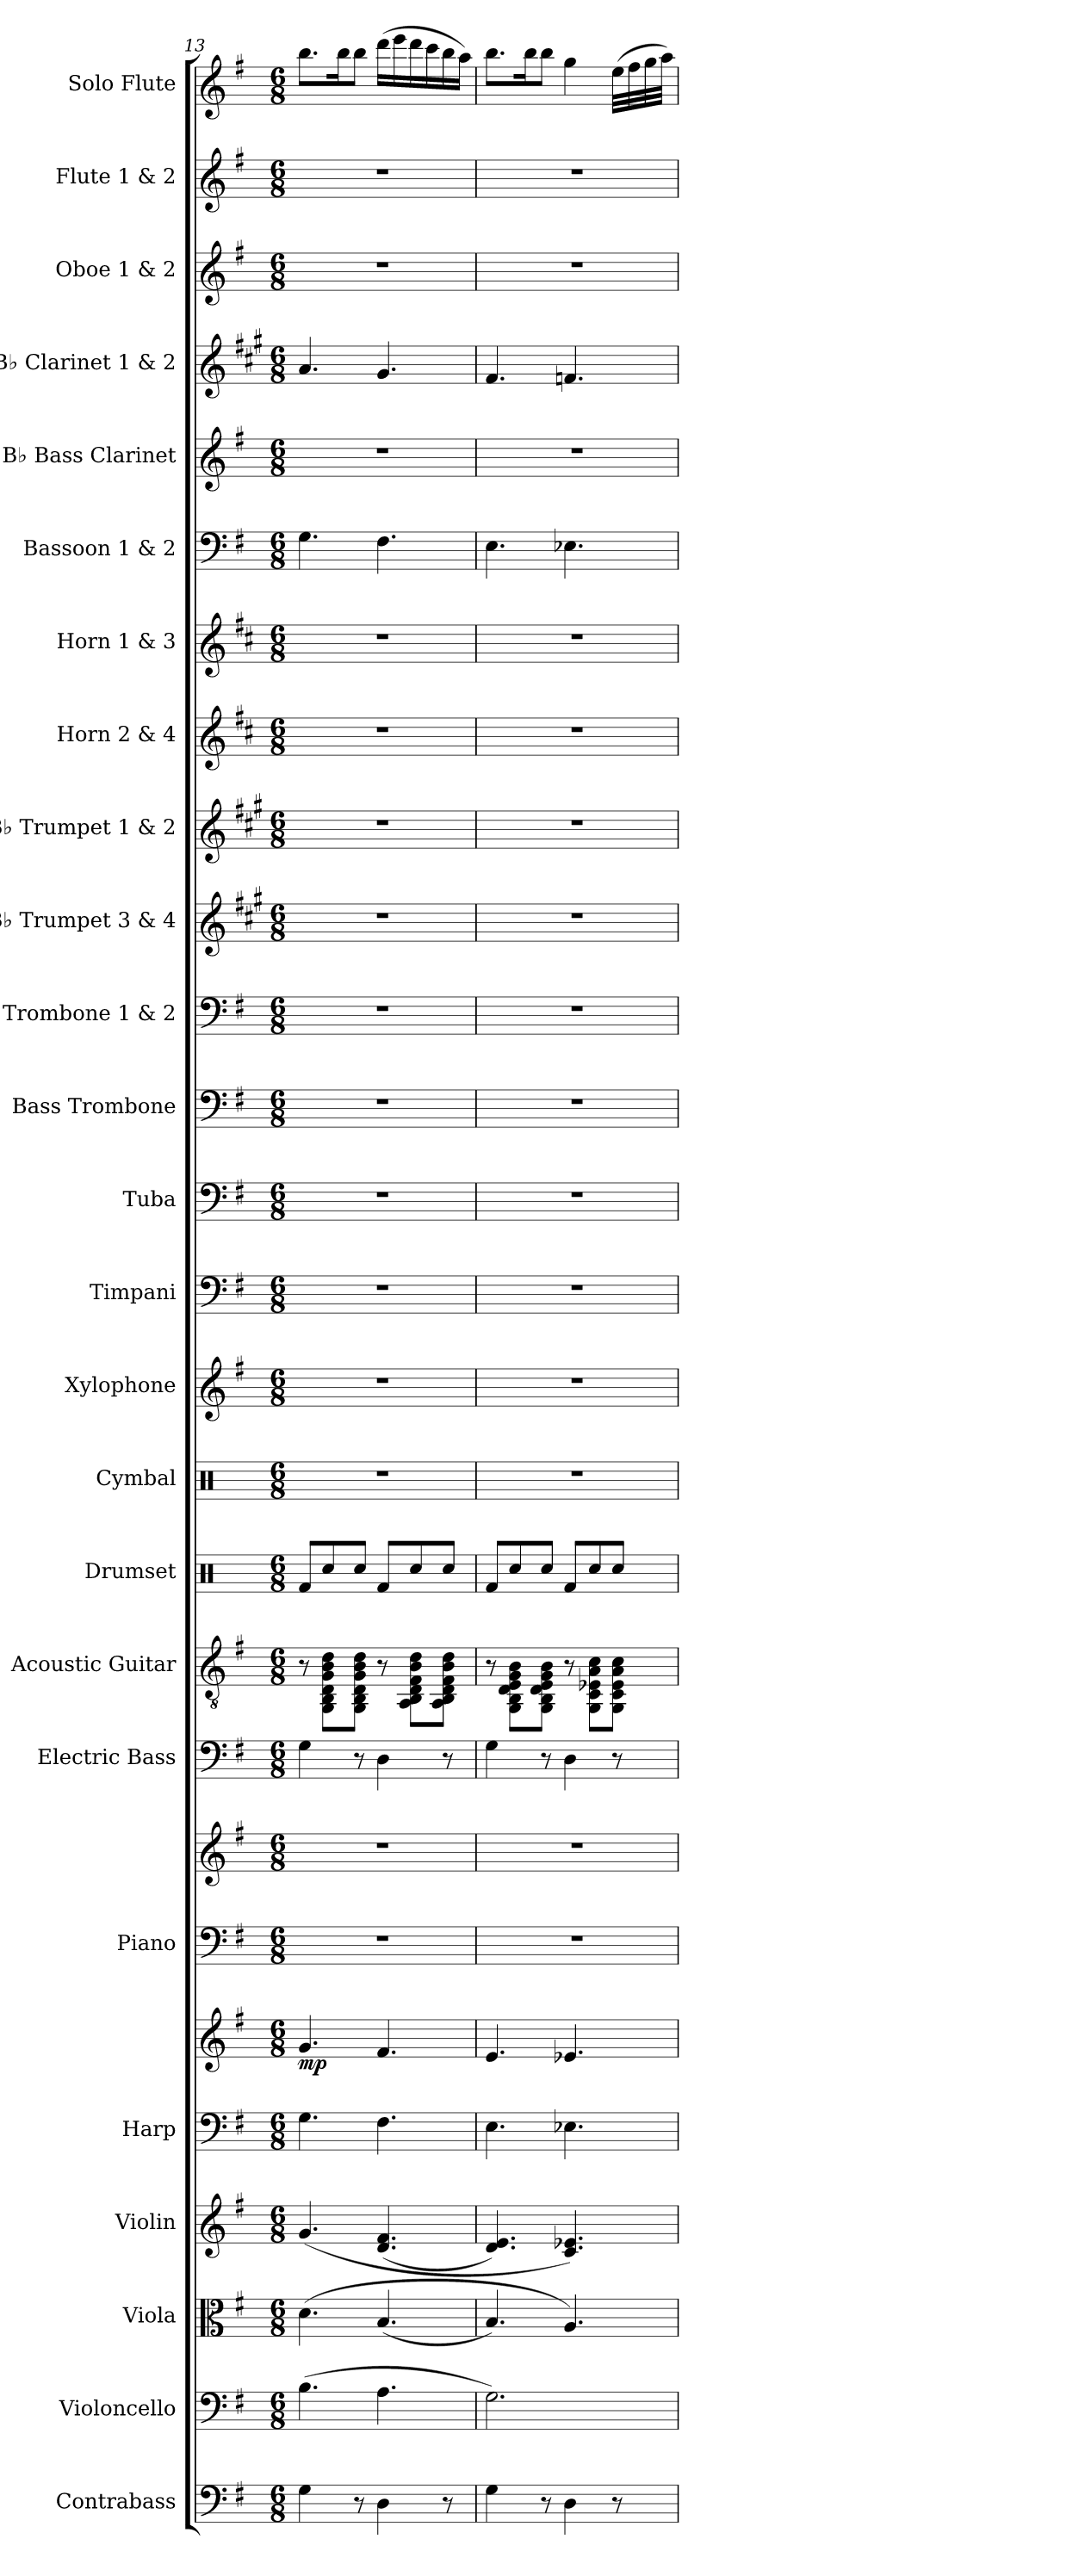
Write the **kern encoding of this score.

**kern	**kern	**kern	**kern	**kern	**kern	**dynam	**kern	**kern	**kern	**kern	**kern	**kern	**kern	**kern	**kern	**kern	**kern	**kern	**kern	**kern	**kern	**kern	**kern	**kern	**kern	**kern	**kern
*part25	*part24	*part23	*part22	*part21	*part21	*part21	*part20	*part20	*part19	*part18	*part17	*part16	*part15	*part14	*part13	*part12	*part11	*part10	*part9	*part8	*part7	*part6	*part5	*part4	*part3	*part2	*part1
*staff27	*staff26	*staff25	*staff24	*staff23	*staff22	*staff22/23	*staff21	*staff20	*staff19	*staff18	*staff17	*staff16	*staff15	*staff14	*staff13	*staff12	*staff11	*staff10	*staff9	*staff8	*staff7	*staff6	*staff5	*staff4	*staff3	*staff2	*staff1
*I"Contrabass	*I"Violoncello	*I"Viola	*I"Violin	*I"Harp	*	*	*I"Piano	*	*I"Electric Bass	*I"Acoustic Guitar	*I"Drumset	*I"Cymbal	*I"Xylophone	*I"Timpani	*I"Tuba	*I"Bass Trombone	*I"Trombone 1 &amp; 2	*I"B♭ Trumpet 3 &amp; 4	*I"B♭ Trumpet 1 &amp; 2	*I"Horn 2 &amp; 4	*I"Horn 1 &amp; 3	*I"Bassoon 1 &amp; 2	*I"B♭ Bass Clarinet	*I"B♭ Clarinet 1 &amp; 2	*I"Oboe 1 &amp; 2	*I"Flute 1 &amp; 2	*I"Solo Flute
*I'Cb.	*I'Vc.	*I'Vla.	*I'Vln.	*I'Hrp.	*	*	*I'Pno.	*	*I'El. B.	*I'Guit.	*I'D. Set	*I'Cym.	*I'Xyl.	*I'Timp.	*I'Tba.	*I'B. Tbn.	*I'Tbn. 1, 2	*I'B♭ Tpt. 3, 4	*I'B♭ Tpt. 1, 2	*I'Hn. 2, 4	*I'Hn. 1, 3	*I'Bsn. 1, 2	*I'B♭ B. Cl.	*I'B♭ Cl. 1, 2	*I'Ob. 1, 2	*I'Fl. 1, 2	*I'Solo
!!LO:PB:g=z
*clefF4	*clefF4	*clefC3	*clefG2	*clefF4	*clefG2	*	*clefF4	*clefG2	*clefF4	*clefGv2	*clefX	*clefX	*clefG2	*clefF4	*clefF4	*clefF4	*clefF4	*clefG2	*clefG2	*clefG2	*clefG2	*clefF4	*clefG2	*clefG2	*clefG2	*clefG2	*clefG2
*ITrd7c12	*	*	*	*	*	*	*	*	*ITrd7c12	*	*	*	*ITrd-14c-24	*	*	*	*	*ITrd1c2	*ITrd1c2	*ITrd4c7	*ITrd4c7	*	*ITrd8c14	*ITrd1c2	*	*	*
*k[f#]	*k[f#]	*k[f#]	*k[f#]	*k[f#]	*k[f#]	*	*k[f#]	*k[f#]	*k[f#]	*k[f#]	*k[]	*k[]	*k[f#]	*k[f#]	*k[f#]	*k[f#]	*k[f#]	*k[f#]	*k[f#]	*k[f#]	*k[f#]	*k[f#]	*k[f#]	*k[f#]	*k[f#]	*k[f#]	*k[f#]
*M6/8	*M6/8	*M6/8	*M6/8	*M6/8	*M6/8	*	*M6/8	*M6/8	*M6/8	*M6/8	*M6/8	*M6/8	*M6/8	*M6/8	*M6/8	*M6/8	*M6/8	*M6/8	*M6/8	*M6/8	*M6/8	*M6/8	*M6/8	*M6/8	*M6/8	*M6/8	*M6/8
=13	=13	=13	=13	=13	=13	=13	=13	=13	=13	=13	=13	=13	=13	=13	=13	=13	=13	=13	=13	=13	=13	=13	=13	=13	=13	=13	=13
!	!	!	!	!	!	!LO:DY:b	!	!	!	!	!	!	!	!	!	!	!	!	!	!	!	!	!	!	!	!	!
4GG\	(>4.B\	(>4.d\	(<4.g/	4.G\	4.g/	mp	2.r	2.r	4GG\	8r	8Rf/L	2.r	2.r	2.r	2.r	2.r	2.r	2.r	2.r	2.r	2.r	4.G\	2.r	4.g/	2.r	2.r	8.bb\L
.	.	.	.	.	.	.	.	.	.	8GG\ 8BB\ 8D\ 8G\ 8B\ 8d\L	8Rcc/	.	.	.	.	.	.	.	.	.	.	.	.	.	.	.	.
.	.	.	.	.	.	.	.	.	.	.	.	.	.	.	.	.	.	.	.	.	.	.	.	.	.	.	16bb\K
8r	.	.	.	.	.	.	.	.	8r	8GG\ 8BB\ 8D\ 8G\ 8B\ 8d\J	8Rcc/J	.	.	.	.	.	.	.	.	.	.	.	.	.	.	.	8bb\J
4DD\	4.A\	(<4.B/	(<4.d/ 4.f#/	4.F#\	4.f#/	.	.	.	4DD\	8r	8Rf/L	.	.	.	.	.	.	.	.	.	.	4.F#\	.	4.f#/	.	.	(>16ddd\LL
.	.	.	.	.	.	.	.	.	.	.	.	.	.	.	.	.	.	.	.	.	.	.	.	.	.	.	16eee\
.	.	.	.	.	.	.	.	.	.	8AA\ 8BB\ 8D\ 8F#\ 8B\ 8d\L	8Rcc/	.	.	.	.	.	.	.	.	.	.	.	.	.	.	.	16ddd\
.	.	.	.	.	.	.	.	.	.	.	.	.	.	.	.	.	.	.	.	.	.	.	.	.	.	.	16ccc\
8r	.	.	.	.	.	.	.	.	8r	8AA\ 8BB\ 8D\ 8F#\ 8B\ 8d\J	8Rcc/J	.	.	.	.	.	.	.	.	.	.	.	.	.	.	.	16bb\
.	.	.	.	.	.	.	.	.	.	.	.	.	.	.	.	.	.	.	.	.	.	.	.	.	.	.	16aa\JJ)
=14	=14	=14	=14	=14	=14	=14	=14	=14	=14	=14	=14	=14	=14	=14	=14	=14	=14	=14	=14	=14	=14	=14	=14	=14	=14	=14	=14
4GG\	2.G\)	4.B/)	4.d/ 4.e/)	4.E\	4.e/	.	2.r	2.r	4GG\	8r	8Rf/L	2.r	2.r	2.r	2.r	2.r	2.r	2.r	2.r	2.r	2.r	4.E\	2.r	4.e/	2.r	2.r	8.bb\L
.	.	.	.	.	.	.	.	.	.	8GG\ 8BB\ 8D\ 8E\ 8G\ 8B\L	8Rcc/	.	.	.	.	.	.	.	.	.	.	.	.	.	.	.	.
.	.	.	.	.	.	.	.	.	.	.	.	.	.	.	.	.	.	.	.	.	.	.	.	.	.	.	16bb\K
8r	.	.	.	.	.	.	.	.	8r	8GG\ 8BB\ 8D\ 8E\ 8G\ 8B\J	8Rcc/J	.	.	.	.	.	.	.	.	.	.	.	.	.	.	.	8bb\J
4DD\	.	4.A/)	4.c/ 4.e-X/)	4.E-X\	4.e-X/	.	.	.	4DD\	8r	8Rf/L	.	.	.	.	.	.	.	.	.	.	4.E-X\	.	4.e-X/	.	.	4gg\
.	.	.	.	.	.	.	.	.	.	8GG\ 8C\ 8E-X\ 8A\ 8c\L	8Rcc/	.	.	.	.	.	.	.	.	.	.	.	.	.	.	.	.
8r	.	.	.	.	.	.	.	.	8r	8GG\ 8C\ 8E-\ 8A\ 8c\J	8Rcc/J	.	.	.	.	.	.	.	.	.	.	.	.	.	.	.	(>32ee\LLL
.	.	.	.	.	.	.	.	.	.	.	.	.	.	.	.	.	.	.	.	.	.	.	.	.	.	.	32ff#\
.	.	.	.	.	.	.	.	.	.	.	.	.	.	.	.	.	.	.	.	.	.	.	.	.	.	.	32gg\
.	.	.	.	.	.	.	.	.	.	.	.	.	.	.	.	.	.	.	.	.	.	.	.	.	.	.	32aa\JJJ)
=	=	=	=	=	=	=	=	=	=	=	=	=	=	=	=	=	=	=	=	=	=	=	=	=	=	=	=
*-	*-	*-	*-	*-	*-	*-	*-	*-	*-	*-	*-	*-	*-	*-	*-	*-	*-	*-	*-	*-	*-	*-	*-	*-	*-	*-	*-
